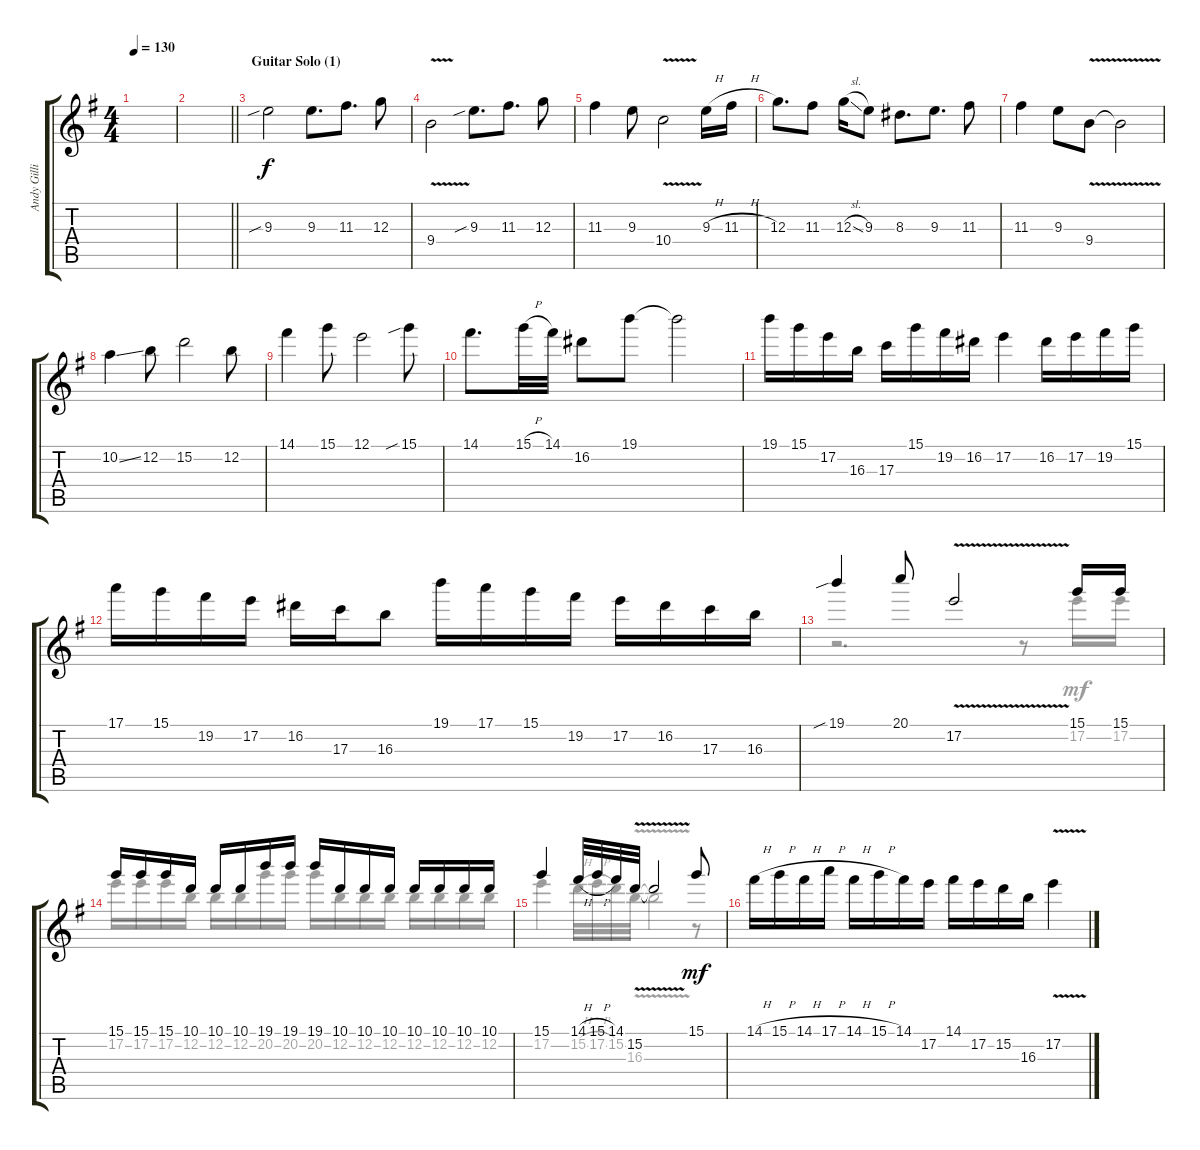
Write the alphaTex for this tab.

\track ("Andy Gillion (lead guitar)" "Andy Gilli") {instrument overdrivenguitar}
\staff {score tabs}
\tuning (E4 B3 G3 D3 A2 E2) {hide}
\voice
\ts (4 4)
\tempo 130
\clef g2
\ks eminor
|
\barLineRight lightlight
|
\section ("" "Guitar Solo (1)")
9.3{sib}.2 9.3.8{d} 11.3.8{d} 12.3.8 |
9.4{v}.2 9.3{sib}.8{d} 11.3.8{d} 12.3.8 |
11.3.4 9.3.8 10.4{v}.2 9.3{h}.16 11.3{h}.16 |
12.3.8{d} 11.3.8 12.3{sl}.16 9.3.8 8.3.8{d} 9.3.8{d} 11.3.8 |
11.3.4 9.3.8 9.4{v}.8 9.4{v t}.2 |
10.2{ss}.4 12.2.8 15.2.2 12.2.8 |
14.1.4 15.1.8 12.1.2 15.1{sib}.8 |
14.1.8{d} 15.1{h}.32 14.1.32 16.2.8 19.1.8 19.1{t}.2 |
19.1.16 15.1.16 17.2.16 16.3.16 17.3.16 15.1.16 19.2.16 16.2.16 17.2.4 16.2.16 17.2.16 19.2.16 15.1.16 |
17.1.16 15.1.16 19.2.16 17.2.16 16.2.16 17.3.16 16.3.8 19.1.16 17.1.16 15.1.16 19.2.16 17.2.16 16.2.16 17.3.16 16.3.16 |
19.1{sib}.4 20.1.8 17.2{v}.2 15.1.16 15.1.16 |
15.1.16 15.1.16 15.1.16 10.1.16 10.1.16 10.1.16 19.1.16 19.1.16 19.1.16 10.1.16 10.1.16 10.1.16 10.1.16 10.1.16 10.1.16 10.1.16 |
15.1.4{dy f} 14.1{h}.32 15.1{h}.32 14.1.32 15.2{v}.32 15.2{t}.2 15.1.8{dy mf} |
14.1{h}.16 15.1{h}.16 14.1{h}.16 17.1{h}.16 14.1{h}.16 15.1{h}.16 14.1.16 17.2.16 14.1.16 17.2.16 15.2.16 16.3.16 17.2{v}.4
\voice
\clef g2
\ottava regular
\simile none
\ks eminor
|
\barLineRight lightlight
|
|
|
|
|
|
|
|
|
|
|
r.2{d} r.8 17.2.16 17.2.16 |
17.2.16 17.2.16 17.2.16 12.2.16 12.2.16 12.2.16 20.2.16 20.2.16 20.2.16 12.2.16 12.2.16 12.2.16 12.2.16 12.2.16 12.2.16 12.2.16 |
17.2.4{dy mf} 15.2{h}.32 17.2{h}.32 15.2.32 16.3{v}.32 16.3{t}.2 r.8 |
